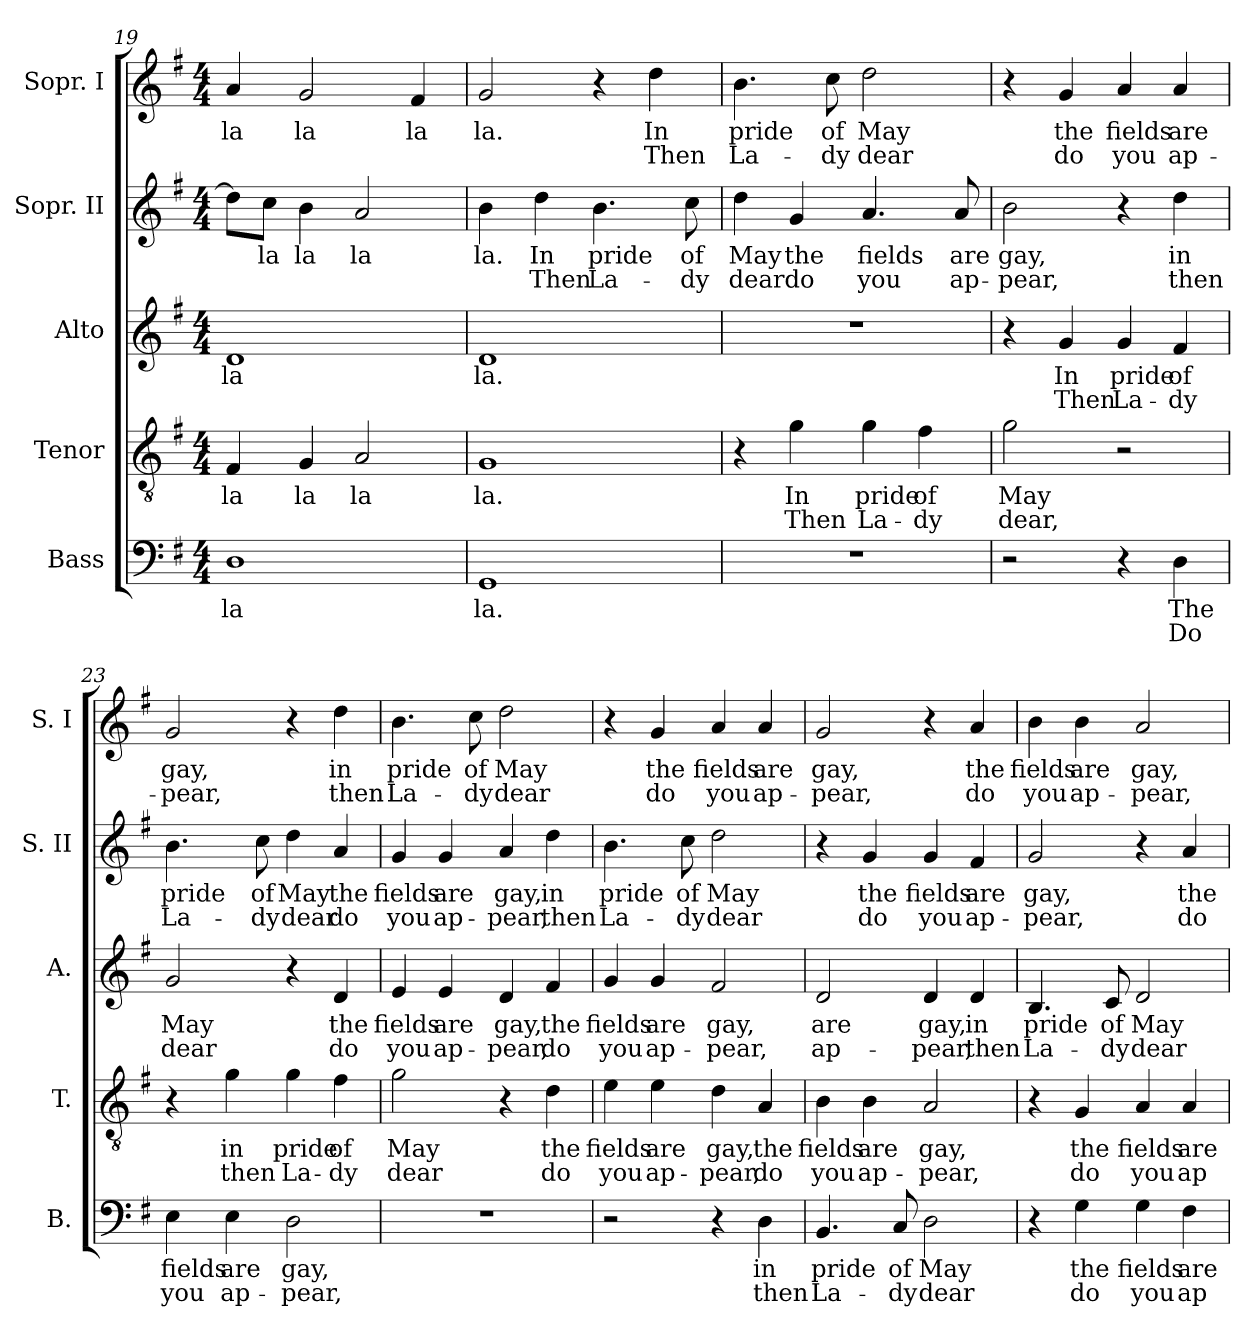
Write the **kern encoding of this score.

**kern	**text	**text	**kern	**text	**text	**kern	**text	**text	**kern	**text	**text	**kern	**text	**text
*part5	*part5	*part5	*part4	*part4	*part4	*part3	*part3	*part3	*part2	*part2	*part2	*part1	*part1	*part1
*staff5	*staff5	*staff5	*staff4	*staff4	*staff4	*staff3	*staff3	*staff3	*staff2	*staff2	*staff2	*staff1	*staff1	*staff1
*I"Bass	*	*	*I"Tenor	*	*	*I"Alto	*	*	*I"Sopr. II	*	*	*I"Sopr. I	*	*
*I'B.	*	*	*I'T.	*	*	*I'A.	*	*	*I'S. II	*	*	*I'S. I	*	*
*clefF4	*	*	*clefGv2	*	*	*clefG2	*	*	*clefG2	*	*	*clefG2	*	*
*k[f#]	*	*	*k[f#]	*	*	*k[f#]	*	*	*k[f#]	*	*	*k[f#]	*	*
*G:	*	*	*G:	*	*	*G:	*	*	*G:	*	*	*G:	*	*
*M4/4	*	*	*M4/4	*	*	*M4/4	*	*	*M4/4	*	*	*M4/4	*	*
=19	=19	=19	=19	=19	=19	=19	=19	=19	=19	=19	=19	=19	=19	=19
1D	la	.	4F#/	la	.	1d	la	.	8dd\L]	.	.	4a/	la	.
.	.	.	.	.	.	.	.	.	8cc\J	la	.	.	.	.
.	.	.	4G/	la	.	.	.	.	4b\	la	.	2g/	la	.
.	.	.	2A/	la	.	.	.	.	2a/	la	.	.	.	.
.	.	.	.	.	.	.	.	.	.	.	.	4f#/	la	.
!!LO:LB:g=z
=20	=20	=20	=20	=20	=20	=20	=20	=20	=20	=20	=20	=20	=20	=20
1GG	la.	.	1G	la.	.	1d	la.	.	4b\	la.	.	2g/	la.	.
.	.	.	.	.	.	.	.	.	4dd\	In	Then	.	.	.
.	.	.	.	.	.	.	.	.	4.b\	pride	La-	4r	.	.
.	.	.	.	.	.	.	.	.	.	.	.	4dd\	In	Then
.	.	.	.	.	.	.	.	.	8cc\	of	-dy	.	.	.
=21	=21	=21	=21	=21	=21	=21	=21	=21	=21	=21	=21	=21	=21	=21
1r	.	.	4r	.	.	1r	.	.	4dd\	May	dear	4.b\	pride	La-
.	.	.	4g\	In	Then	.	.	.	4g/	the	do	.	.	.
.	.	.	.	.	.	.	.	.	.	.	.	8cc\	of	-dy
.	.	.	4g\	pride	La-	.	.	.	4.a/	fields	you	2dd\	May	dear
.	.	.	4f#\	of	-dy	.	.	.	.	.	.	.	.	.
.	.	.	.	.	.	.	.	.	8a/	are	ap-	.	.	.
=22	=22	=22	=22	=22	=22	=22	=22	=22	=22	=22	=22	=22	=22	=22
2r	.	.	2g\	May	dear,	4r	.	.	2b\	gay,	-pear,	4r	.	.
.	.	.	.	.	.	4g/	In	Then	.	.	.	4g/	the	do
4r	.	.	2r	.	.	4g/	pride	La-	4r	.	.	4a/	fields	you
4D\	The	Do	.	.	.	4f#/	of	-dy	4dd\	in	then	4a/	are	ap-
=23	=23	=23	=23	=23	=23	=23	=23	=23	=23	=23	=23	=23	=23	=23
4E\	fields	you	4r	.	.	2g/	May	dear	4.b\	pride	La-	2g/	gay,	-pear,
4E\	are	ap-	4g\	in	then	.	.	.	.	.	.	.	.	.
.	.	.	.	.	.	.	.	.	8cc\	of	-dy	.	.	.
2D\	gay,	-pear,	4g\	pride	La-	4r	.	.	4dd\	May	dear	4r	.	.
.	.	.	4f#\	of	-dy	4d/	the	do	4a/	the	do	4dd\	in	then
=24	=24	=24	=24	=24	=24	=24	=24	=24	=24	=24	=24	=24	=24	=24
1r	.	.	2g\	May	dear	4e/	fields	you	4g/	fields	you	4.b\	pride	La-
.	.	.	.	.	.	4e/	are	ap-	4g/	are	ap-	.	.	.
.	.	.	.	.	.	.	.	.	.	.	.	8cc\	of	-dy
.	.	.	4r	.	.	4d/	gay,	-pear,	4a/	gay,	-pear,	2dd\	May	dear
.	.	.	4d\	the	do	4f#/	the	do	4dd\	in	then	.	.	.
!!LO:LB:g=z
=25	=25	=25	=25	=25	=25	=25	=25	=25	=25	=25	=25	=25	=25	=25
2r	.	.	4e\	fields	you	4g/	fields	you	4.b\	pride	La-	4r	.	.
.	.	.	4e\	are	ap-	4g/	are	ap-	.	.	.	4g/	the	do
.	.	.	.	.	.	.	.	.	8cc\	of	-dy	.	.	.
4r	.	.	4d\	gay,	-pear,	2f#/	gay,	-pear,	2dd\	May	dear	4a/	fields	you
4D\	in	then	4A/	the	do	.	.	.	.	.	.	4a/	are	ap-
=26	=26	=26	=26	=26	=26	=26	=26	=26	=26	=26	=26	=26	=26	=26
4.BB/	pride	La-	4B\	fields	you	2d/	are	ap-	4r	.	.	2g/	gay,	-pear,
.	.	.	4B\	are	ap-	.	.	.	4g/	the	do	.	.	.
8C/	of	-dy	.	.	.	.	.	.	.	.	.	.	.	.
2D\	May	dear	2A/	gay,	-pear,	4d/	gay,	-pear,	4g/	fields	you	4r	.	.
.	.	.	.	.	.	4d/	in	then	4f#/	are	ap-	4a/	the	do
=27	=27	=27	=27	=27	=27	=27	=27	=27	=27	=27	=27	=27	=27	=27
4r	.	.	4r	.	.	4.B/	pride	La-	2g/	gay,	-pear,	4b\	fields	you
4G\	the	do	4G/	the	do	.	.	.	.	.	.	4b\	are	ap-
.	.	.	.	.	.	8c/	of	-dy	.	.	.	.	.	.
4G\	fields	you	4A/	fields	you	2d/	May	dear	4r	.	.	2a/	gay,	-pear,
4F#\	are	ap-	4A/	are	ap-	.	.	.	4a/	the	do	.	.	.
=	=	=	=	=	=	=	=	=	=	=	=	=	=	=
*-	*-	*-	*-	*-	*-	*-	*-	*-	*-	*-	*-	*-	*-	*-
